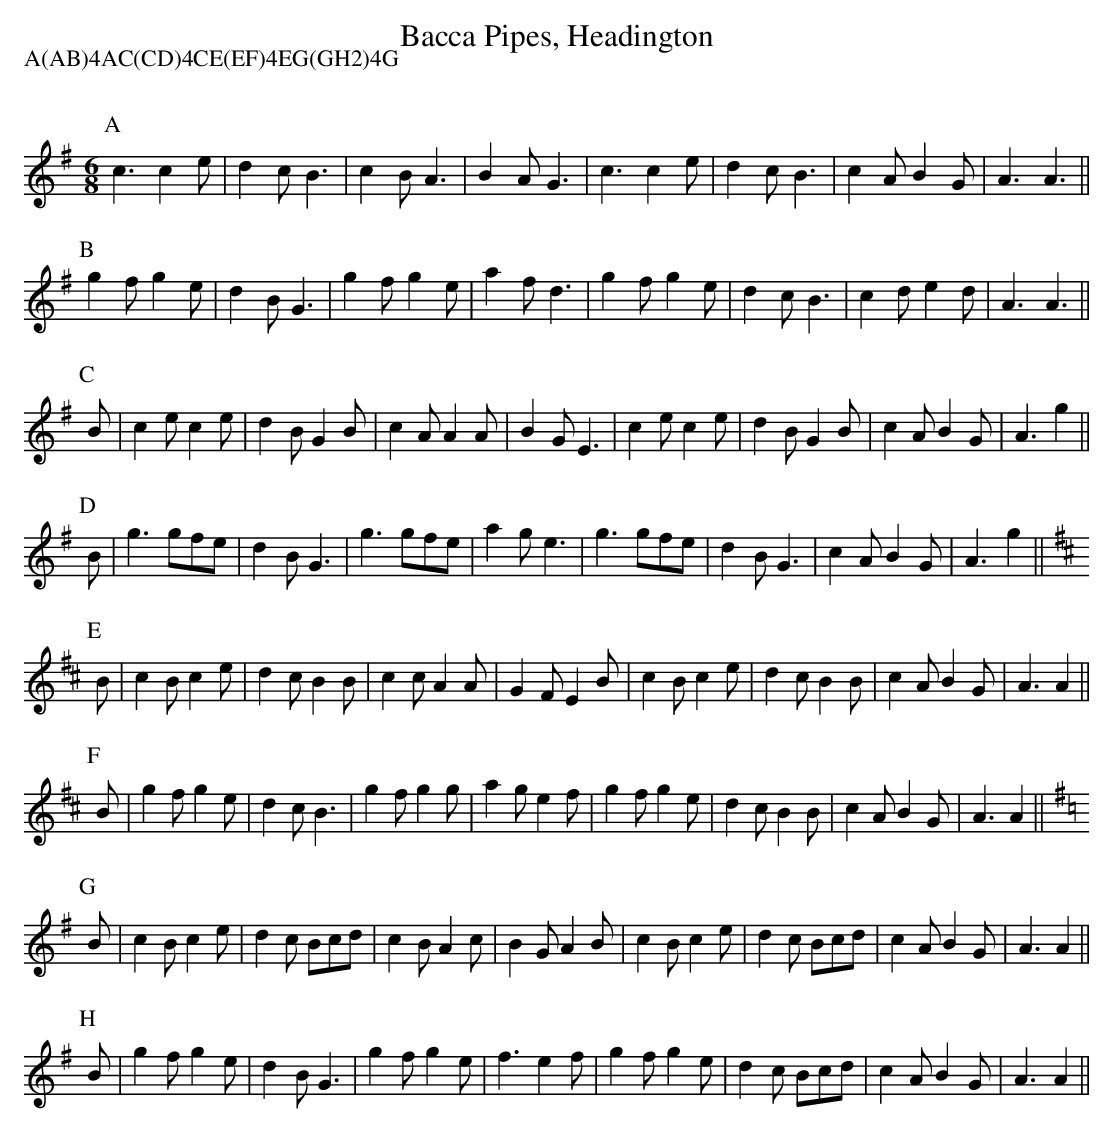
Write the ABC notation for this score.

X:1
T:Bacca Pipes, Headington
Q:120
M:6/8
L:1/8
P:A(AB)4AC(CD)4CE(EF)4EG(GH2)4G
K:ADor
P:A
c3  c2e|d2c B3 |c2B A3 |B2A G3 |\
c3  c2e|d2c B3 |c2A B2G|A3  A3 ||
P:B
g2f g2e|d2B G3 |g2f g2e|a2f d3 |\
g2f g2e|d2c B3 |c2d e2d|A3  A3 ||
P:C
B|c2e c2e|d2B G2B|c2A A2A|B2G E3 |\
c2e c2e|d2B G2B|c2A B2G|A3  g2 ||
P:D
B|g3  gfe|d2B G3 |g3  gfe|a2g e3 |\
g3  gfe|d2B G3 |c2A B2G|A3  g2 ||
P:E
K:D
B|c2B c2e|d2c B2B|c2c A2A|G2F E2B|\
c2B c2e|d2c B2B|c2A B2G|A3  A2 ||
P:F
B|g2f g2e|d2c B3 |g2f g2g|a2g e2f|\
g2f g2e|d2c B2B|c2A B2G|A3  A2 ||
P:G
K:ADor
B|c2B c2e|d2c Bcd|c2B A2c|B2G A2B|\
c2B c2e|d2c Bcd|c2A B2G|A3  A2 ||
P:H
B|g2f g2e|d2B G3 |g2f g2e|f3  e2f|\
g2f g2e|d2c Bcd|c2A B2G|A3  A2 ||
